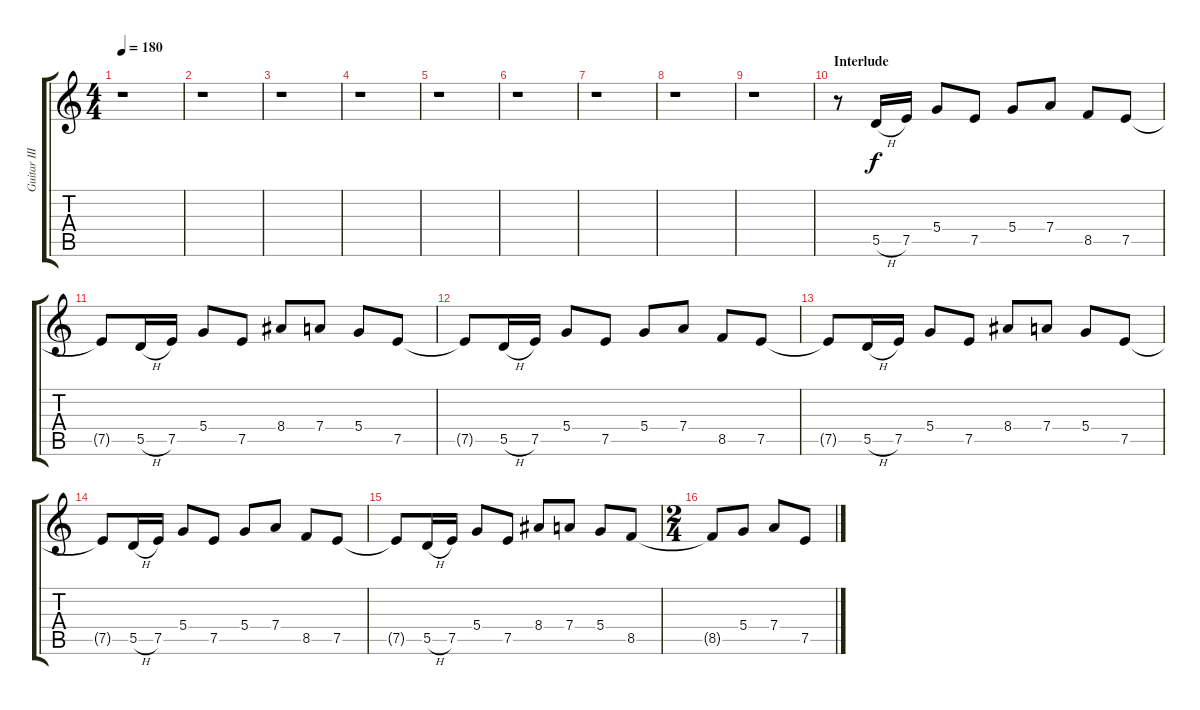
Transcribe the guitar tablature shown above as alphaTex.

\track ("Guitar III - Lead Fills" "Guitar III") {instrument distortionguitar}
\staff {score tabs}
\tuning (E4 B3 G3 D3 A2 E2) {hide}
\ts (4 4)
\tempo 180
\clef g2
\ks c
r.1{dy f} |
r.1 |
r.1 |
r.1 |
r.1 |
r.1 |
r.1 |
r.1 |
r.1 |
\section ("" "Interlude")
r.8 5.5{h}.16 7.5.16 5.4.8 7.5.8 5.4.8 7.4.8 8.5.8 7.5.8 |
7.5{t}.8 5.5{h}.16 7.5.16 5.4.8 7.5.8 8.4.8 7.4.8 5.4.8 7.5.8 |
7.5{t}.8 5.5{h}.16 7.5.16 5.4.8 7.5.8 5.4.8 7.4.8 8.5.8 7.5.8 |
7.5{t}.8 5.5{h}.16 7.5.16 5.4.8 7.5.8 8.4.8 7.4.8 5.4.8 7.5.8 |
7.5{t}.8 5.5{h}.16 7.5.16 5.4.8 7.5.8 5.4.8 7.4.8 8.5.8 7.5.8 |
7.5{t}.8 5.5{h}.16 7.5.16 5.4.8 7.5.8 8.4.8 7.4.8 5.4.8 8.5.8 |
\ts (2 4)
8.5{t}.8 5.4.8 7.4.8 7.5.8
